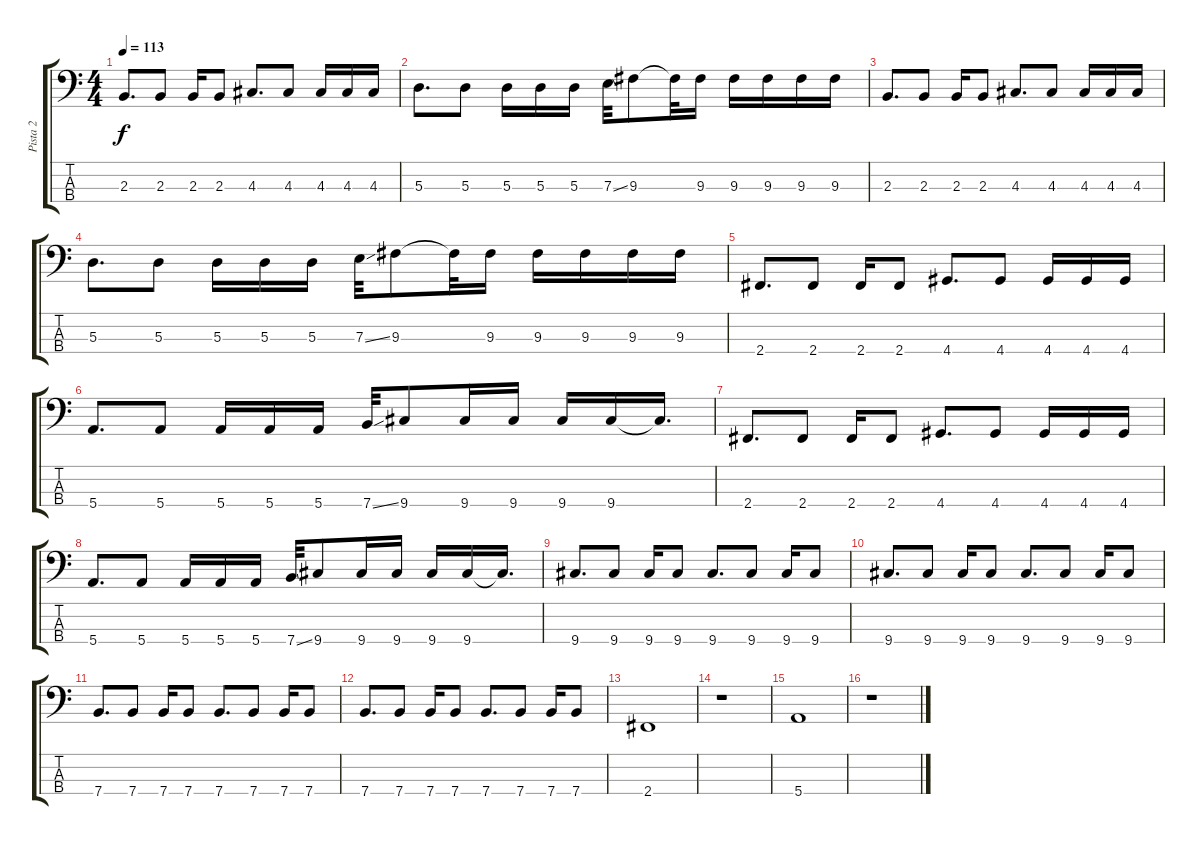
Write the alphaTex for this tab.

\track ("Pista 2" "Pista 2") {instrument electricbassfinger}
\staff {score tabs}
\tuning (G2 D2 A1 E1) {hide}
\ts (4 4)
\tempo 113
\clef f4
\ks c
2.3.8{d dy f} 2.3.8 2.3.16 2.3.8 4.3.8{d} 4.3.8 4.3.16 4.3.16 4.3.16 |
5.3.8{d} 5.3.8 5.3.16 5.3.16 5.3.16 7.3{ss}.32 9.3.8 9.3{t}.32 9.3.16 9.3.16 9.3.16 9.3.16 9.3.16 |
2.3.8{d} 2.3.8 2.3.16 2.3.8 4.3.8{d} 4.3.8 4.3.16 4.3.16 4.3.16 |
5.3.8{d} 5.3.8 5.3.16 5.3.16 5.3.16 7.3{ss}.32 9.3.8 9.3{t}.32 9.3.16 9.3.16 9.3.16 9.3.16 9.3.16 |
2.4.8{d} 2.4.8 2.4.16 2.4.8 4.4.8{d} 4.4.8 4.4.16 4.4.16 4.4.16 |
5.4.8{d} 5.4.8 5.4.16 5.4.16 5.4.16 7.4{ss}.32 9.4.8 9.4.16 9.4.16 9.4.16 9.4.16 9.4{t}.16{d} |
2.4.8{d} 2.4.8 2.4.16 2.4.8 4.4.8{d} 4.4.8 4.4.16 4.4.16 4.4.16 |
5.4.8{d} 5.4.8 5.4.16 5.4.16 5.4.16 7.4{ss}.32 9.4.8 9.4.16 9.4.16 9.4.16 9.4.16 9.4{t}.16{d} |
9.4.8{d} 9.4.8 9.4.16 9.4.8 9.4.8{d} 9.4.8 9.4.16 9.4.8 |
9.4.8{d} 9.4.8 9.4.16 9.4.8 9.4.8{d} 9.4.8 9.4.16 9.4.8 |
7.4.8{d} 7.4.8 7.4.16 7.4.8 7.4.8{d} 7.4.8 7.4.16 7.4.8 |
7.4.8{d} 7.4.8 7.4.16 7.4.8 7.4.8{d} 7.4.8 7.4.16 7.4.8 |
2.4.1 |
r.1 |
5.4.1 |
r.1
